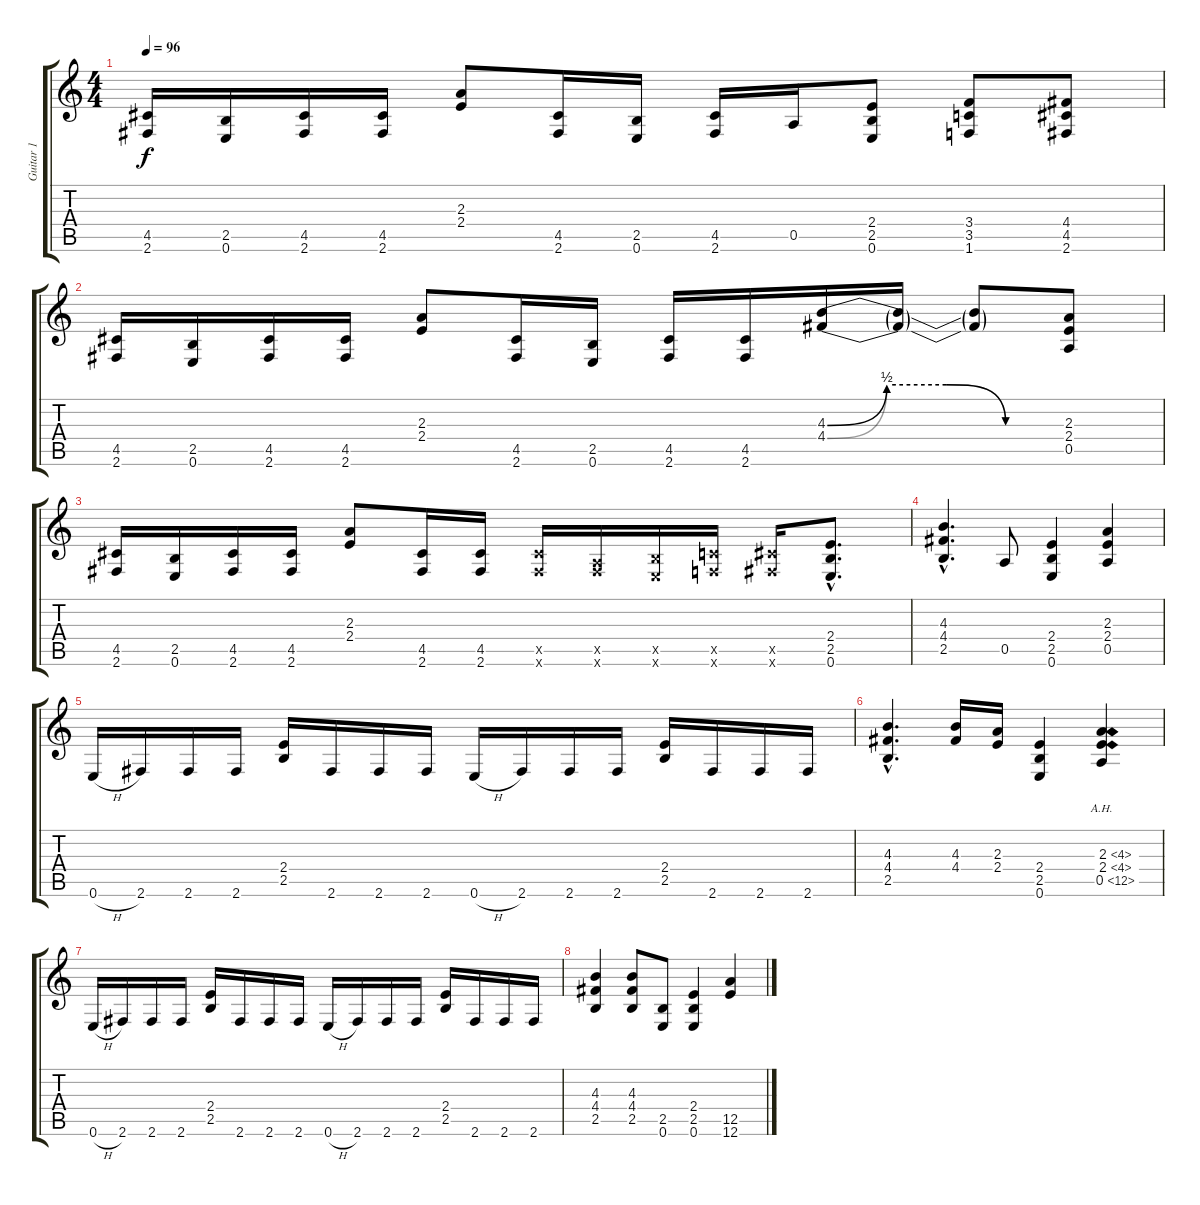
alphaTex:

\track ("Guitar 1" "Guitar 1") {instrument overdrivenguitar}
\staff {score tabs}
\tuning (E4 B3 G3 D3 A2 E2) {hide}
\ts (4 4)
\tempo 96
\clef g2
\ks c
(4.5 2.6).16{dy f} (2.5 0.6).16 (4.5 2.6).16 (4.5 2.6).16 (2.3 2.4).8 (4.5 2.6).16 (2.5 0.6).16 (4.5 2.6).16 0.5.16 (2.4 2.5 0.6).8 (3.4 3.5 1.6).8 (4.4 4.5 2.6).8 |
(4.5 2.6).16 (2.5 0.6).16 (4.5 2.6).16 (4.5 2.6).16 (2.3 2.4).8 (4.5 2.6).16 (2.5 0.6).16 (4.5 2.6).16 (4.5 2.6).16 (4.3{be (custom 0 0 15 2 30 2 45 0 60 0)} 4.4{be (custom 0 0 15 2 30 2 45 0 60 0)}).16 (4.3{t} 4.4{t}).16 (4.3{t} 4.4{t}).8 (2.3 2.4 0.5).8 |
(4.5 2.6).16 (2.5 0.6).16 (4.5 2.6).16 (4.5 2.6).16 (2.3 2.4).8 (4.5 2.6).16 (4.5 2.6).16 (4.5{x} 2.6{x}).16 (0.5{x} 2.6{x}).16 (2.5{x} 0.6{x}).16 (3.5{x} 1.6{x}).16 (4.5{x} 2.6{x}).16 (2.4{hac} 2.5{hac} 0.6{hac}).8{d} |
(4.3{hac} 4.4{hac} 2.5{hac}).4{d} 0.5.8 (2.4 2.5 0.6).4 (2.3 2.4 0.5).4 |
0.6{h}.16 2.6.16 2.6.16 2.6.16 (2.4 2.5).16 2.6.16 2.6.16 2.6.16 0.6{h}.16 2.6.16 2.6.16 2.6.16 (2.4 2.5).16 2.6.16 2.6.16 2.6.16 |
(4.3{hac} 4.4{hac} 2.5{hac}).4{d} (4.3 4.4).16 (2.3 2.4).16 (2.4 2.5 0.6).4 (2.3{ah 2} 2.4{ah 2} 0.5{ah 12}).4 |
0.6{h}.16 2.6.16 2.6.16 2.6.16 (2.4 2.5).16 2.6.16 2.6.16 2.6.16 0.6{h}.16 2.6.16 2.6.16 2.6.16 (2.4 2.5).16 2.6.16 2.6.16 2.6.16 |
(4.3 4.4 2.5).4 (4.3 4.4 2.5).8 (2.5 0.6).8 (2.4 2.5 0.6).4 (12.5 12.6).4
